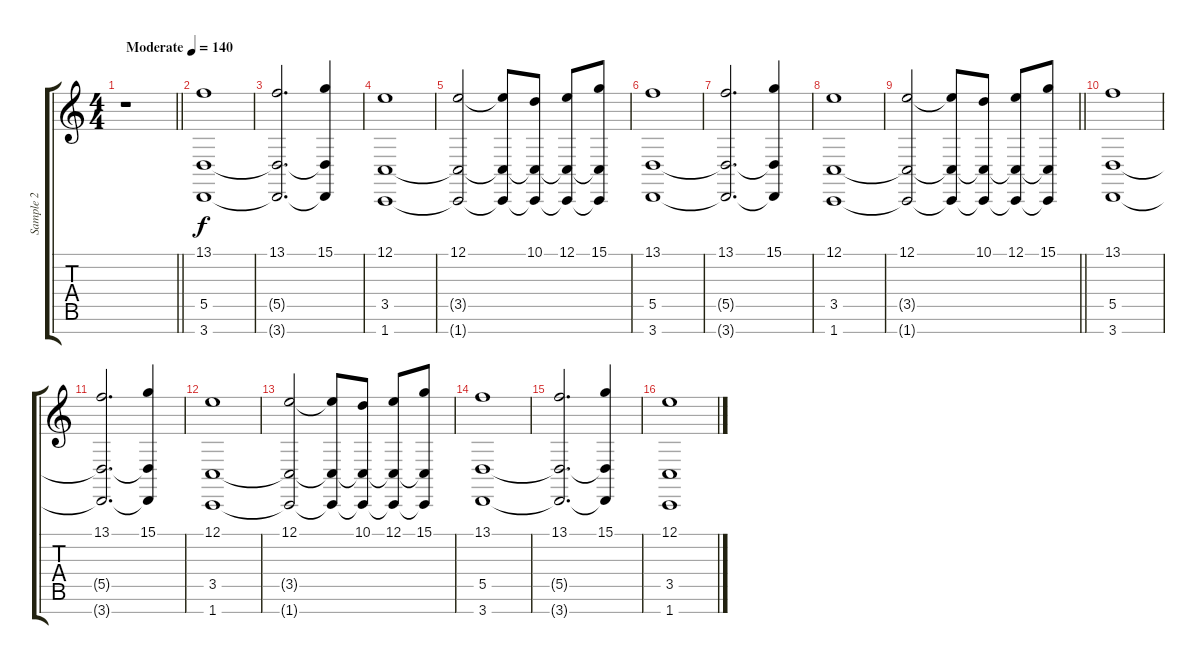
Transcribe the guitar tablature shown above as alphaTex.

\track ("Sample 2" "Sample 2") {instrument synthstrings1}
\staff {score tabs}
\tuning (E4 B3 G3 D3 A2 E2 B1) {hide}
\ts (4 4)
\tempo (140 "Moderate")
\clef g2
\barLineRight lightlight
\ks c
r.1{dy f instrument synthstrings1} |
\section ("" " ")
(13.1 5.5 3.7).1 |
(13.1 5.5{t} 3.7{t}).2{d} (15.1 5.5{t} 3.7{t}).4 |
(12.1 3.5 1.7).1 |
(12.1 3.5{t} 1.7{t}).2 (12.1{t} 3.5{t} 1.7{t}).8 (10.1 3.5{t} 1.7{t}).8 (12.1 3.5{t} 1.7{t}).8 (15.1 3.5{t} 1.7{t}).8 |
(13.1 5.5 3.7).1 |
(13.1 5.5{t} 3.7{t}).2{d} (15.1 5.5{t} 3.7{t}).4 |
(12.1 3.5 1.7).1 |
\barLineRight lightlight
(12.1 3.5{t} 1.7{t}).2 (12.1{t} 3.5{t} 1.7{t}).8 (10.1 3.5{t} 1.7{t}).8 (12.1 3.5{t} 1.7{t}).8 (15.1 3.5{t} 1.7{t}).8 |
\section ("" " ")
(13.1 5.5 3.7).1 |
(13.1 5.5{t} 3.7{t}).2{d} (15.1 5.5{t} 3.7{t}).4 |
(12.1 3.5 1.7).1 |
(12.1 3.5{t} 1.7{t}).2 (12.1{t} 3.5{t} 1.7{t}).8 (10.1 3.5{t} 1.7{t}).8 (12.1 3.5{t} 1.7{t}).8 (15.1 3.5{t} 1.7{t}).8 |
(13.1 5.5 3.7).1 |
(13.1 5.5{t} 3.7{t}).2{d} (15.1 5.5{t} 3.7{t}).4 |
(12.1 3.5 1.7).1
